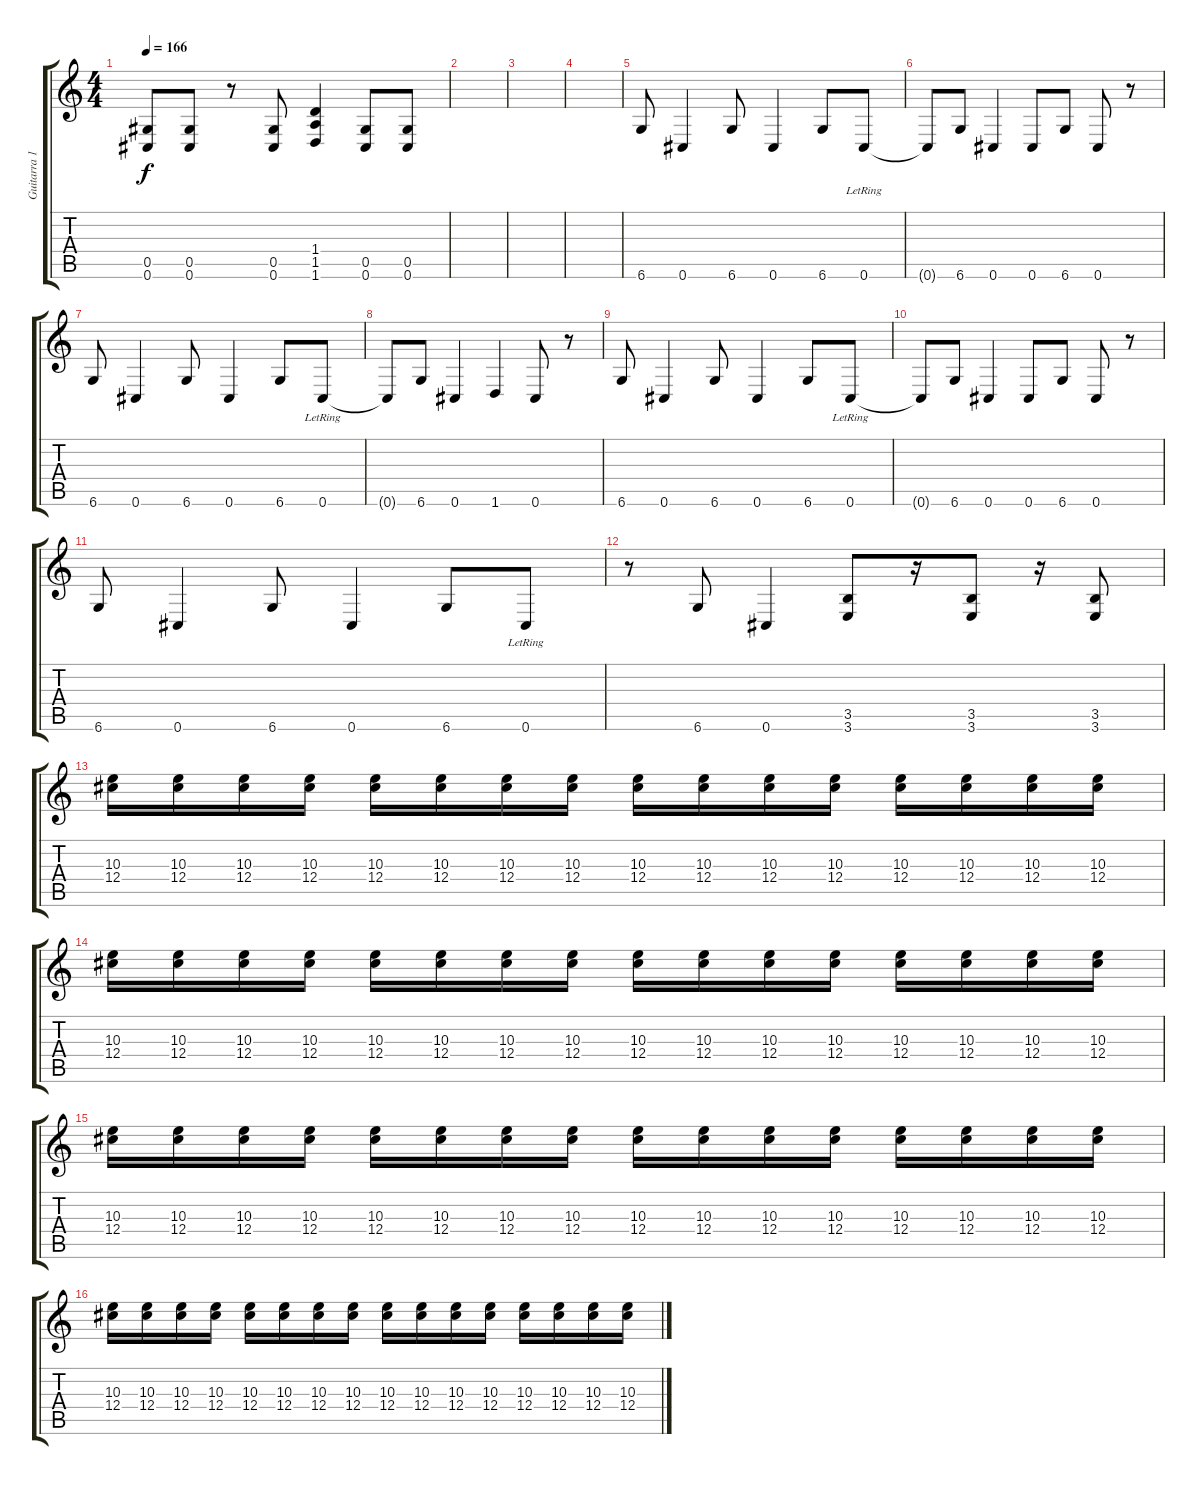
\track ("Guitarra 1" "Guitarra 1") {instrument distortionguitar}
\staff {score tabs}
\tuning (Eb4 Bb3 Gb3 Db3 Ab2 Db2) {hide}
\ts (4 4)
\tempo 166
\clef g2
\ks c
(0.5 0.6).8{dy f} (0.5 0.6).8 r.8 (0.5 0.6).8 (1.4 1.5 1.6).4 (0.5 0.6).8 (0.5 0.6).8 |
|
|
|
6.6.8 0.6.4 6.6.8 0.6.4 6.6.8 0.6{lr}.8 |
0.6{t}.8 6.6.8 0.6.4 0.6.8 6.6.8 0.6.8 r.8 |
6.6.8 0.6.4 6.6.8 0.6.4 6.6.8 0.6{lr}.8 |
0.6{t}.8 6.6.8 0.6.4 1.6.4 0.6.8 r.8 |
6.6.8 0.6.4 6.6.8 0.6.4 6.6.8 0.6{lr}.8 |
0.6{t}.8 6.6.8 0.6.4 0.6.8 6.6.8 0.6.8 r.8 |
6.6.8 0.6.4 6.6.8 0.6.4 6.6.8 0.6{lr}.8 |
r.8 6.6.8 0.6.4 (3.5 3.6).8 r.16 (3.5 3.6).8 r.16 (3.5 3.6).8 |
(10.3 12.4).16 (10.3 12.4).16 (10.3 12.4).16 (10.3 12.4).16 (10.3 12.4).16 (10.3 12.4).16 (10.3 12.4).16 (10.3 12.4).16 (10.3 12.4).16 (10.3 12.4).16 (10.3 12.4).16 (10.3 12.4).16 (10.3 12.4).16 (10.3 12.4).16 (10.3 12.4).16 (10.3 12.4).16 |
(10.3 12.4).16 (10.3 12.4).16 (10.3 12.4).16 (10.3 12.4).16 (10.3 12.4).16 (10.3 12.4).16 (10.3 12.4).16 (10.3 12.4).16 (10.3 12.4).16 (10.3 12.4).16 (10.3 12.4).16 (10.3 12.4).16 (10.3 12.4).16 (10.3 12.4).16 (10.3 12.4).16 (10.3 12.4).16 |
(10.3 12.4).16 (10.3 12.4).16 (10.3 12.4).16 (10.3 12.4).16 (10.3 12.4).16 (10.3 12.4).16 (10.3 12.4).16 (10.3 12.4).16 (10.3 12.4).16 (10.3 12.4).16 (10.3 12.4).16 (10.3 12.4).16 (10.3 12.4).16 (10.3 12.4).16 (10.3 12.4).16 (10.3 12.4).16 |
(10.3 12.4).16 (10.3 12.4).16 (10.3 12.4).16 (10.3 12.4).16 (10.3 12.4).16 (10.3 12.4).16 (10.3 12.4).16 (10.3 12.4).16 (10.3 12.4).16 (10.3 12.4).16 (10.3 12.4).16 (10.3 12.4).16 (10.3 12.4).16 (10.3 12.4).16 (10.3 12.4).16 (10.3 12.4).16
